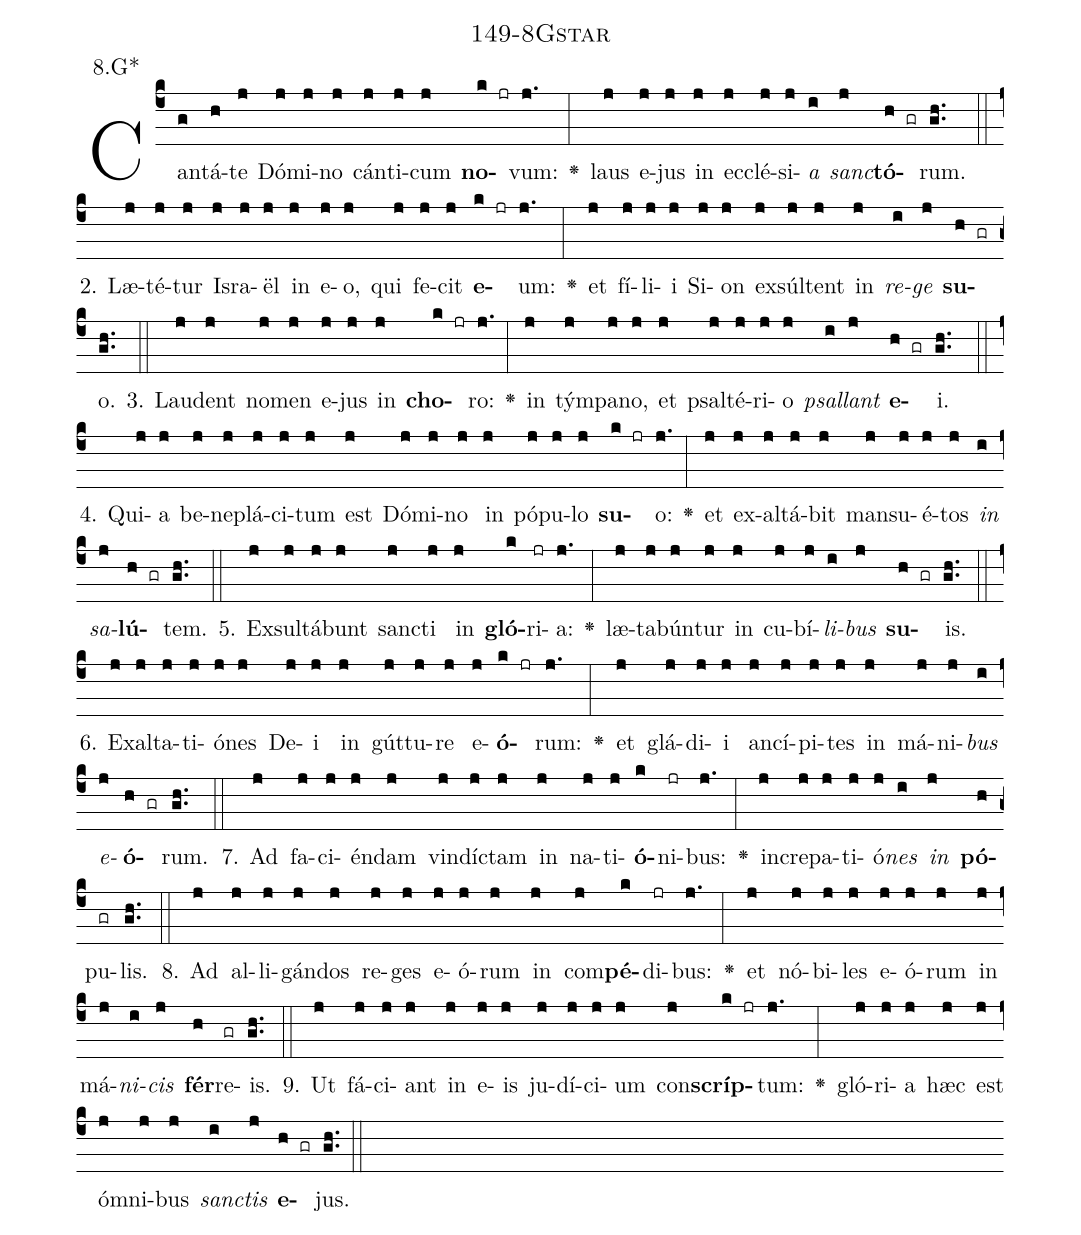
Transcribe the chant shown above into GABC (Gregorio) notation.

name: 149-8Gstar;
annotation: 8.G*;
%%
(c4)Can(g)tá(h)te(j) Dó(j)mi(j)no(j) cán(j)ti(j)cum(j) <b>no</b>(k jr)vum:(j.) <v>\greheightstar</v>(:) laus(j) e(j)jus(j) in(j) ec(j)clé(j)si(j)<i>a</i>(i) <i>sanc</i>(j)<b>tó</b>(h gr)rum.(gh..) (::)
2. Læ(j)té(j)tur(j) Is(j)ra(j)ël(j) in(j) e(j)o,(j) qui(j) fe(j)cit(j) <b>e</b>(k jr)um:(j.) <v>\greheightstar</v>(:) et(j) fí(j)li(j)i(j) Si(j)on(j) ex(j)súl(j)tent(j) in(j) <i>re</i>(i)<i>ge</i>(j) <b>su</b>(h gr)o.(gh..) (::)
3. Lau(j)dent(j) no(j)men(j) e(j)jus(j) in(j) <b>cho</b>(k jr)ro:(j.) <v>\greheightstar</v>(:) in(j) tým(j)pa(j)no,(j) et(j) psal(j)té(j)ri(j)o(j) <i>psal</i>(i)<i>lant</i>(j) <b>e</b>(h gr)i.(gh..) (::)
4. Qui(j)a(j) be(j)ne(j)plá(j)ci(j)tum(j) est(j) Dó(j)mi(j)no(j) in(j) pó(j)pu(j)lo(j) <b>su</b>(k jr)o:(j.) <v>\greheightstar</v>(:) et(j) ex(j)al(j)tá(j)bit(j) man(j)su(j)é(j)tos(j) <i>in</i>(i) <i>sa</i>(j)<b>lú</b>(h gr)tem.(gh..) (::)
5. Ex(j)sul(j)tá(j)bunt(j) sanc(j)ti(j) in(j) <b>gló</b>(k)ri(jr)a:(j.) <v>\greheightstar</v>(:) læ(j)ta(j)bún(j)tur(j) in(j) cu(j)bí(j)<i>li</i>(i)<i>bus</i>(j) <b>su</b>(h gr)is.(gh..) (::)
6. Ex(j)al(j)ta(j)ti(j)ó(j)nes(j) De(j)i(j) in(j) gút(j)tu(j)re(j) e(j)<b>ó</b>(k jr)rum:(j.) <v>\greheightstar</v>(:) et(j) glá(j)di(j)i(j) an(j)cí(j)pi(j)tes(j) in(j) má(j)ni(j)<i>bus</i>(i) <i>e</i>(j)<b>ó</b>(h gr)rum.(gh..) (::)
7. Ad(j) fa(j)ci(j)én(j)dam(j) vin(j)díc(j)tam(j) in(j) na(j)ti(j)<b>ó</b>(k)ni(jr)bus:(j.) <v>\greheightstar</v>(:) in(j)cre(j)pa(j)ti(j)ó(j)<i>nes</i>(i) <i>in</i>(j) <b>pó</b>(h)pu(gr)lis.(gh..) (::)
8. Ad(j) al(j)li(j)gán(j)dos(j) re(j)ges(j) e(j)ó(j)rum(j) in(j) com(j)<b>pé</b>(k)di(jr)bus:(j.) <v>\greheightstar</v>(:) et(j) nó(j)bi(j)les(j) e(j)ó(j)rum(j) in(j) má(j)<i>ni</i>(i)<i>cis</i>(j) <b>fér</b>(h)re(gr)is.(gh..) (::)
9. Ut(j) fá(j)ci(j)ant(j) in(j) e(j)is(j) ju(j)dí(j)ci(j)um(j) con(j)<b>scríp</b>(k jr)tum:(j.) <v>\greheightstar</v>(:) gló(j)ri(j)a(j) hæc(j) est(j) óm(j)ni(j)bus(j) <i>sanc</i>(i)<i>tis</i>(j) <b>e</b>(h gr)jus.(gh..) (::)
